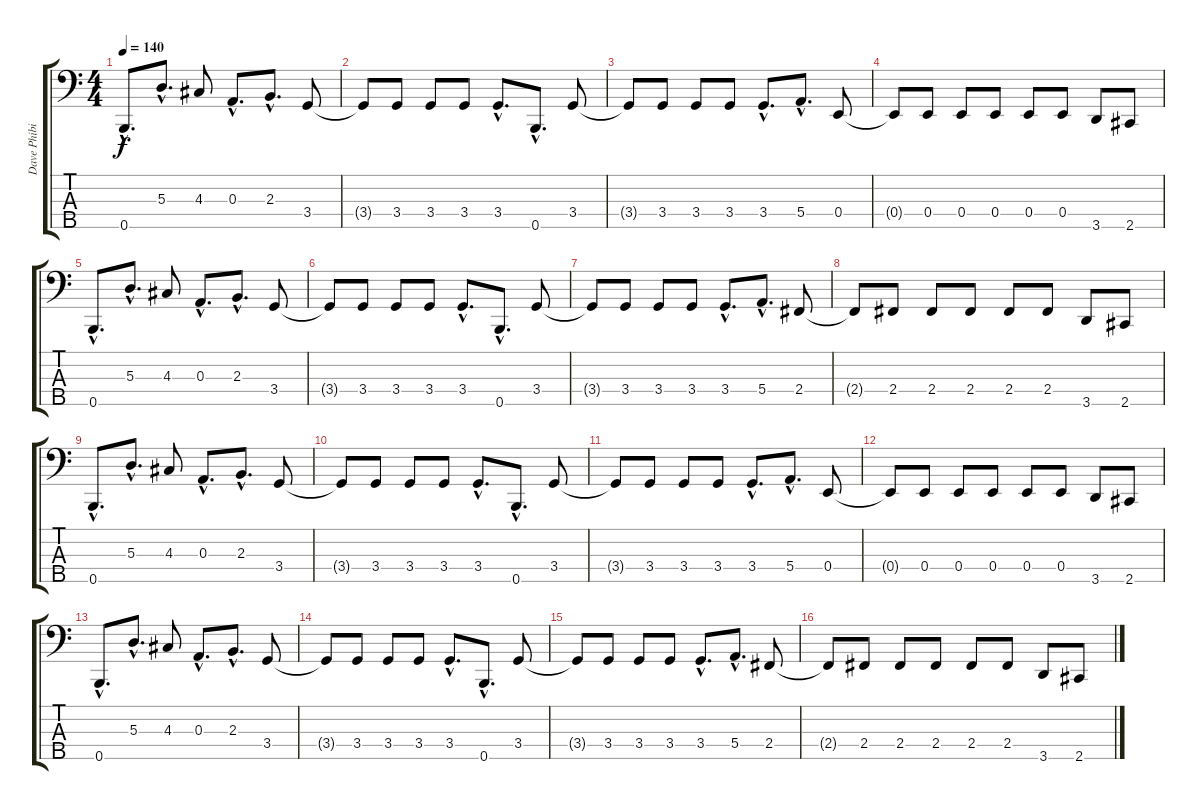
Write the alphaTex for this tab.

\track ("Dave Phibis (Bass)" "Dave Phibi") {instrument electricbasspick}
\staff {score tabs}
\tuning (G2 D2 A1 E1 B0) {hide}
\ts (4 4)
\tempo 140
\clef f4
\ks c
0.5{hac}.8{d dy f} 5.3{hac}.8{d} 4.3.8 0.3{hac}.8{d} 2.3{hac}.8{d} 3.4.8 |
3.4{t}.8 3.4.8 3.4.8 3.4.8 3.4{hac}.8{d} 0.5{hac}.8{d} 3.4.8 |
3.4{t}.8 3.4.8 3.4.8 3.4.8 3.4{hac}.8{d} 5.4{hac}.8{d} 0.4.8 |
0.4{t}.8 0.4.8 0.4.8 0.4.8 0.4.8 0.4.8 3.5.8 2.5.8 |
0.5{hac}.8{d} 5.3{hac}.8{d} 4.3.8 0.3{hac}.8{d} 2.3{hac}.8{d} 3.4.8 |
3.4{t}.8 3.4.8 3.4.8 3.4.8 3.4{hac}.8{d} 0.5{hac}.8{d} 3.4.8 |
3.4{t}.8 3.4.8 3.4.8 3.4.8 3.4{hac}.8{d} 5.4{hac}.8{d} 2.4.8 |
2.4{t}.8 2.4.8 2.4.8 2.4.8 2.4.8 2.4.8 3.5.8 2.5.8 |
0.5{hac}.8{d} 5.3{hac}.8{d} 4.3.8 0.3{hac}.8{d} 2.3{hac}.8{d} 3.4.8 |
3.4{t}.8 3.4.8 3.4.8 3.4.8 3.4{hac}.8{d} 0.5{hac}.8{d} 3.4.8 |
3.4{t}.8 3.4.8 3.4.8 3.4.8 3.4{hac}.8{d} 5.4{hac}.8{d} 0.4.8 |
0.4{t}.8 0.4.8 0.4.8 0.4.8 0.4.8 0.4.8 3.5.8 2.5.8 |
0.5{hac}.8{d} 5.3{hac}.8{d} 4.3.8 0.3{hac}.8{d} 2.3{hac}.8{d} 3.4.8 |
3.4{t}.8 3.4.8 3.4.8 3.4.8 3.4{hac}.8{d} 0.5{hac}.8{d} 3.4.8 |
3.4{t}.8 3.4.8 3.4.8 3.4.8 3.4{hac}.8{d} 5.4{hac}.8{d} 2.4.8 |
2.4{t}.8 2.4.8 2.4.8 2.4.8 2.4.8 2.4.8 3.5.8 2.5.8
